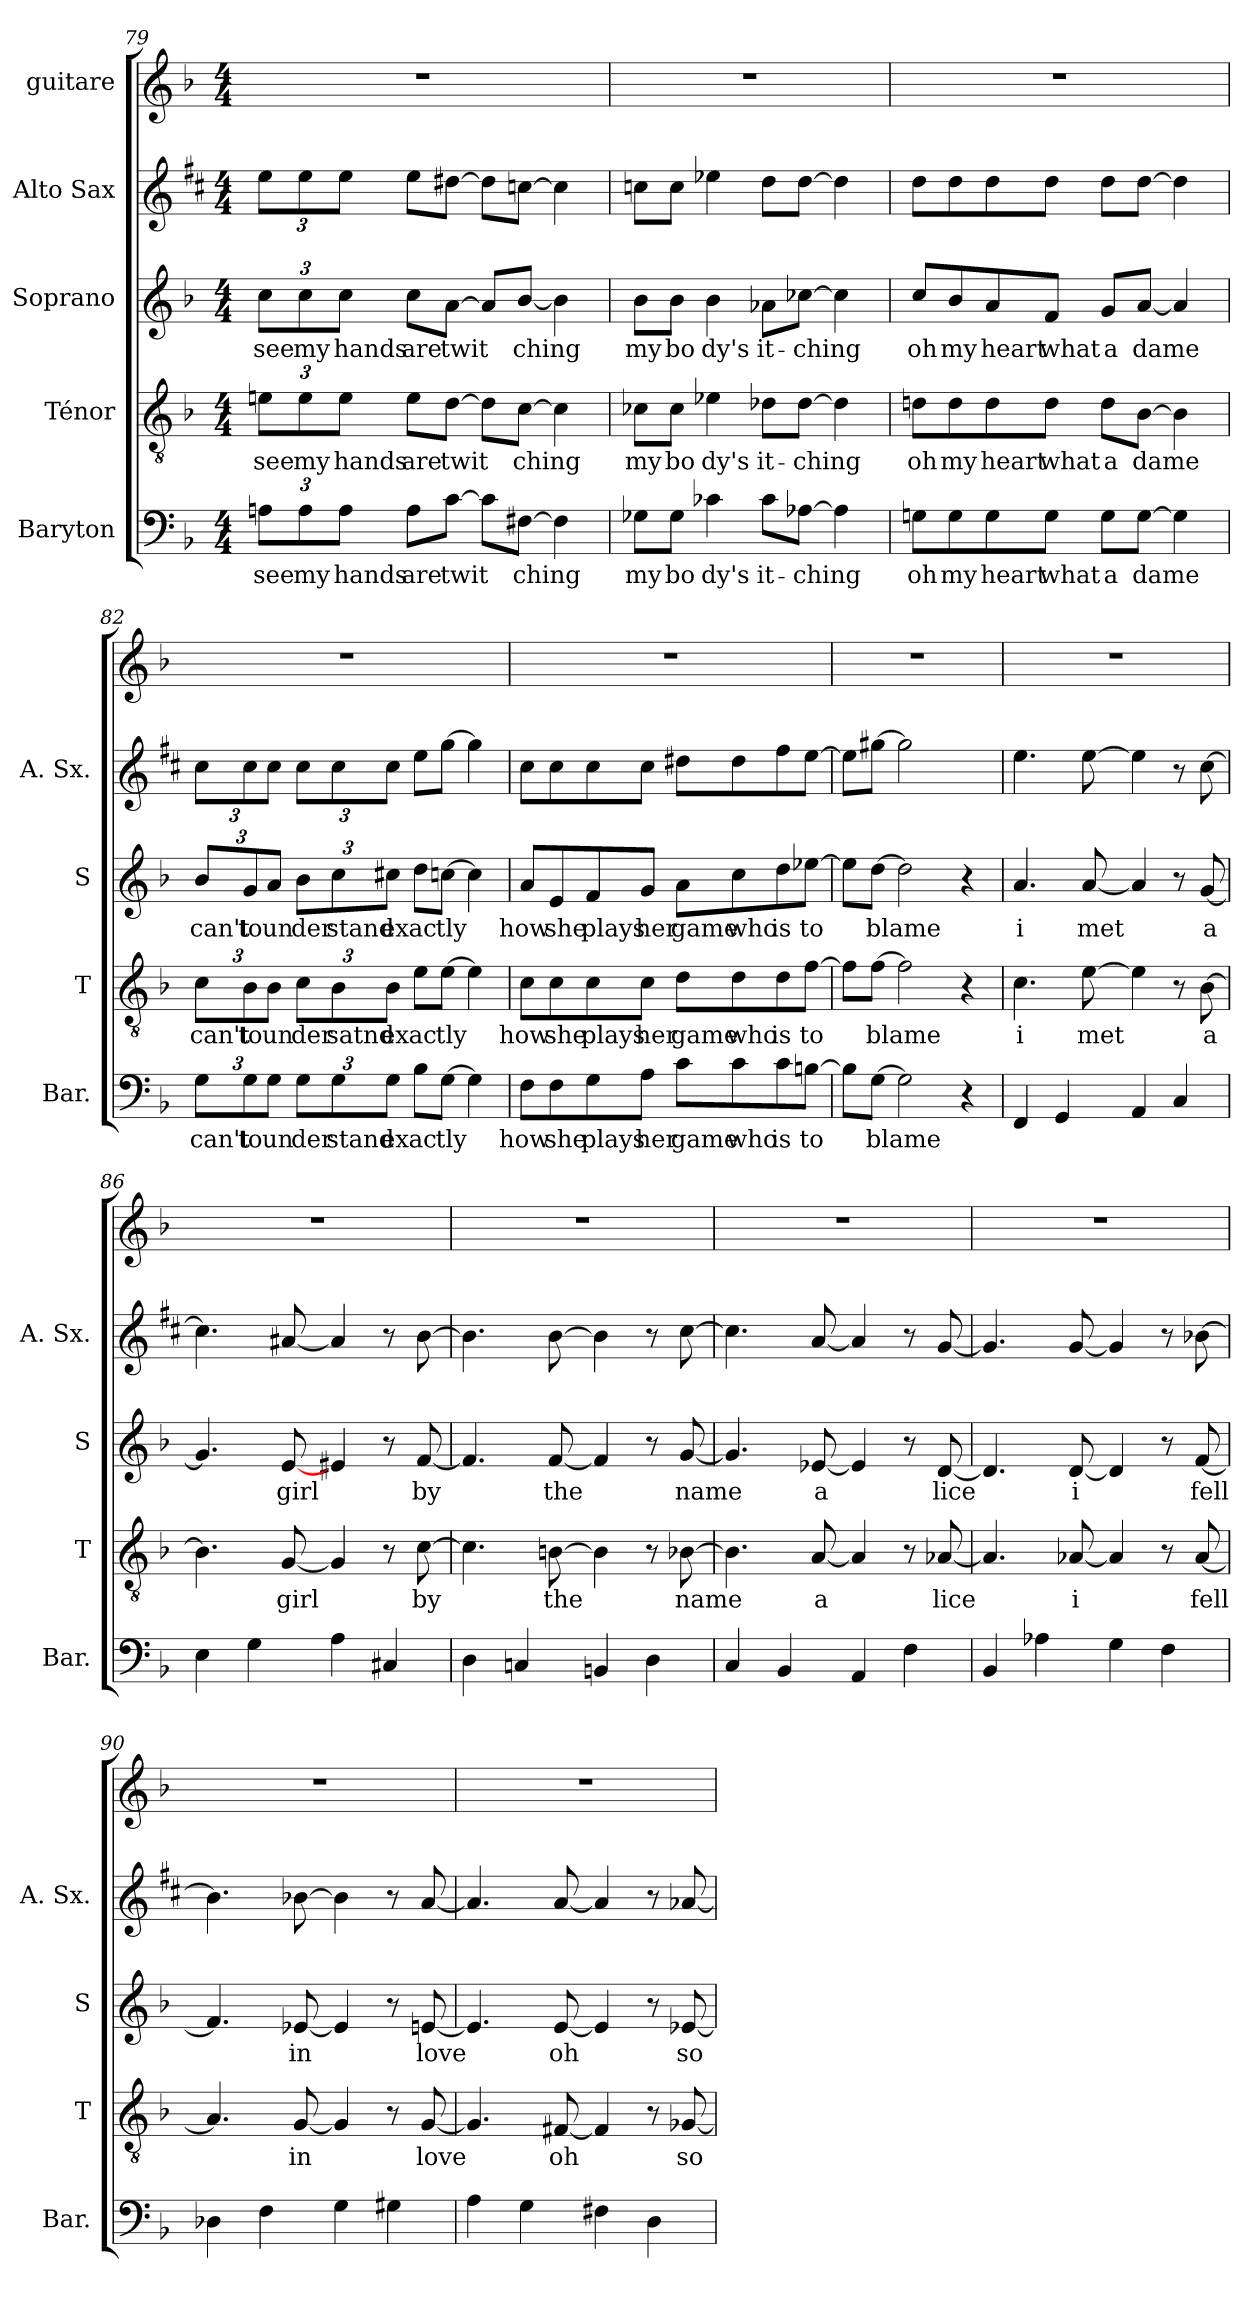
**kern	**text	**kern	**text	**kern	**text	**kern	**kern
*part5	*part5	*part4	*part4	*part3	*part3	*part2	*part1
*staff5	*staff5	*staff4	*staff4	*staff3	*staff3	*staff2	*staff1
*I"Baryton	*	*I"Ténor	*	*I"Soprano	*	*I"Alto Sax	*I"guitare
*I'Bar.	*	*I'T	*	*I'S	*	*I'A. Sx.	*
*clefF4	*	*clefGv2	*	*clefG2	*	*clefG2	*clefG2
*	*	*	*	*	*	*ITrd5c9	*
*k[b-]	*	*k[b-]	*	*k[b-]	*	*k[b-]	*k[b-]
*F:	*	*F:	*	*F:	*	*F:	*F:
*M4/4	*	*M4/4	*	*M4/4	*	*M4/4	*M4/4
=79	=79	=79	=79	=79	=79	=79	=79
!	!LO:LY:b	!	!LO:LY:b	!	!LO:LY:b	!	!
12An\L	see	12en\L	see	12cc\L	see	12g\L	1r
!	!LO:LY:b	!	!LO:LY:b	!	!LO:LY:b	!	!
12A\	my	12e\	my	12cc\	my	12g\	.
!	!LO:LY:b	!	!LO:LY:b	!	!LO:LY:b	!	!
12A\J	hands	12e\J	hands	12cc\J	hands	12g\J	.
!	!LO:LY:b	!	!LO:LY:b	!	!LO:LY:b	!	!
8A\L	are	8e\L	are	8cc\L	are	8g\L	.
!	!LO:LY:b	!	!LO:LY:b	!	!LO:LY:b	!	!
[8c\J	twit	[8d\J	twit	[8a\J	twit	[8f#X\J	.
8c\L]	.	8d\L]	.	8a/L]	.	8f#\L]	.
!	!LO:LY:b	!	!LO:LY:b	!	!LO:LY:b	!	!
[8F#X\J	ching	[8c\J	ching	[8b-/J	ching	[8e-X\J	.
4F#\]	.	4c\]	.	4b-\]	.	4e-\]	.
=80	=80	=80	=80	=80	=80	=80	=80
!	!LO:LY:b	!	!LO:LY:b	!	!LO:LY:b	!	!
8G-X\L	my	8c-X\L	my	8b-\L	my	8e-X\L	1r
!	!LO:LY:b	!	!LO:LY:b	!	!LO:LY:b	!	!
8G-\J	bo	8c-\J	bo	8b-\J	bo	8e-\J	.
!	!LO:LY:b	!	!LO:LY:b	!	!LO:LY:b	!	!
4c-X\	dy's	4e-X\	dy's	4b-\	dy's	4g-X\	.
!	!LO:LY:b	!	!LO:LY:b	!	!LO:LY:b	!	!
8c-\L	it-	8d-X\L	it-	8a-X\L	it-	8f\L	.
!	!LO:LY:b	!	!LO:LY:b	!	!LO:LY:b	!	!
[8A-X\J	-ching	[8d-\J	-ching	[8cc-X\J	-ching	[8f\J	.
4A-\]	.	4d-\]	.	4cc-\]	.	4f\]	.
!!LO:PB:g=z
=81	=81	=81	=81	=81	=81	=81	=81
!	!LO:LY:b	!	!LO:LY:b	!	!LO:LY:b	!	!
8Gn\L	oh	8dn\L	oh	8cc/L	oh	8f\L	1r
!	!LO:LY:b	!	!LO:LY:b	!	!LO:LY:b	!	!
8G\	my	8d\	my	8b-/	my	8f\	.
!	!LO:LY:b	!	!LO:LY:b	!	!LO:LY:b	!	!
8G\	heart	8d\	heart	8a/	heart	8f\	.
!	!LO:LY:b	!	!LO:LY:b	!	!LO:LY:b	!	!
8G\J	what	8d\J	what	8f/J	what	8f\J	.
!	!LO:LY:b	!	!LO:LY:b	!	!LO:LY:b	!	!
8G\L	a	8d\L	a	8g/L	a	8f\L	.
!	!LO:LY:b	!	!LO:LY:b	!	!LO:LY:b	!	!
[8G\J	dame	[8B-\J	dame	[8a/J	dame	[8f\J	.
4G\]	.	4B-\]	.	4a/]	.	4f\]	.
=82	=82	=82	=82	=82	=82	=82	=82
!	!LO:LY:b	!	!LO:LY:b	!	!LO:LY:b	!	!
12G\L	can't	12c\L	can't	12b-/L	can't	12e\L	1r
!	!LO:LY:b	!	!LO:LY:b	!	!LO:LY:b	!	!
12G\	to	12B-\	to	12g/	to	12e\	.
!	!LO:LY:b	!	!LO:LY:b	!	!LO:LY:b	!	!
12G\J	un	12B-\J	un	12a/J	un	12e\J	.
!	!LO:LY:b	!	!LO:LY:b	!	!LO:LY:b	!	!
12G\L	der	12c\L	der	12b-\L	der	12e\L	.
!	!LO:LY:b	!	!LO:LY:b	!	!LO:LY:b	!	!
12G\	stand	12B-\	satnd	12cc\	stand	12e\	.
!	!LO:LY:b	!	!LO:LY:b	!	!LO:LY:b	!	!
12G\J	ex	12B-\J	ex	12cc#X\J	ex	12e\J	.
!	!LO:LY:b	!	!LO:LY:b	!	!LO:LY:b	!	!
8B-\L	ac	8e\L	ac	8dd\L	ac	8g\L	.
!	!LO:LY:b	!	!LO:LY:b	!	!LO:LY:b	!	!
[8G\J	tly	[8e\J	tly	[8ccn\J	tly	[8b-\J	.
4G\]	.	4e\]	.	4cc\]	.	4b-\]	.
=83	=83	=83	=83	=83	=83	=83	=83
!	!LO:LY:b	!	!LO:LY:b	!	!LO:LY:b	!	!
8F\L	how	8c\L	how	8a/L	how	8e\L	1r
!	!LO:LY:b	!	!LO:LY:b	!	!LO:LY:b	!	!
8F\	she	8c\	she	8e/	she	8e\	.
!	!LO:LY:b	!	!LO:LY:b	!	!LO:LY:b	!	!
8G\	plays	8c\	plays	8f/	plays	8e\	.
!	!LO:LY:b	!	!LO:LY:b	!	!LO:LY:b	!	!
8A\J	her	8c\J	her	8g/J	her	8e\J	.
!	!LO:LY:b	!	!LO:LY:b	!	!LO:LY:b	!	!
8c\L	game	8d\L	game	8a\L	game	8f#X\L	.
!	!LO:LY:b	!	!LO:LY:b	!	!LO:LY:b	!	!
8c\	who	8d\	who	8cc\	who	8f#\	.
!	!LO:LY:b	!	!LO:LY:b	!	!LO:LY:b	!	!
8c\	is	8d\	is	8dd\	is	8a\	.
!	!LO:LY:b	!	!LO:LY:b	!	!LO:LY:b	!	!
[8Bn\J	to	[8f\J	to	[8ee-X\J	to	[8g\J	.
=84	=84	=84	=84	=84	=84	=84	=84
8B\L]	.	8f\L]	.	8ee-\L]	.	8g\L]	1r
!	!LO:LY:b	!	!LO:LY:b	!	!LO:LY:b	!	!
[8G\J	blame	[8f\J	blame	[8dd\J	blame	[8bn\J	.
2G\]	.	2f\]	.	2dd\]	.	2b\]	.
4r	.	4r	.	4r	.	4ryy	.
!!LO:LB:g=z
=85	=85	=85	=85	=85	=85	=85	=85
!	!	!	!LO:LY:b	!	!LO:LY:b	!	!
4FF/	.	4.c\	i	4.a/	i	4.g\	1r
4GG/	.	.	.	.	.	.	.
!	!	!	!LO:LY:b	!	!LO:LY:b	!	!
.	.	[8e\	met	[8a/	met	[8g\	.
4AA/	.	4e\]	.	4a/]	.	4g\]	.
4C/	.	8r	.	8r	.	8r	.
!	!	!	!LO:LY:b	!	!LO:LY:b	!	!
.	.	[8B-\	a	[8g/	a	[8e\	.
=86	=86	=86	=86	=86	=86	=86	=86
4E\	.	4.B-\]	.	4.g/]	.	4.e\]	1r
4G\	.	.	.	.	.	.	.
!	!	!	!LO:LY:b	!	!LO:LY:b	!	!
.	.	[8G/	girl	[8e/	girl	[8c#X/	.
4A\	.	4G/]	.	4e#/	.	4c#/]	.
4C#X/	.	8r	.	8r	.	8r	.
!	!	!	!LO:LY:b	!	!LO:LY:b	!	!
.	.	[8c\	by	[8f/	by	[8d\	.
=87	=87	=87	=87	=87	=87	=87	=87
4D\	.	4.c\]	.	4.f/]	.	4.d\]	1r
4Cn/	.	.	.	.	.	.	.
!	!	!	!LO:LY:b	!	!LO:LY:b	!	!
.	.	[8Bn\	the	[8f/	the	[8d\	.
4BBn/	.	4B\]	.	4f/]	.	4d\]	.
4D\	.	8r	.	8r	.	8r	.
!	!	!	!LO:LY:b	!	!LO:LY:b	!	!
.	.	[8B-X\	name	[8g/	name	[8e\	.
=88	=88	=88	=88	=88	=88	=88	=88
4C/	.	4.B-\]	.	4.g/]	.	4.e\]	1r
4BB-/	.	.	.	.	.	.	.
!	!	!	!LO:LY:b	!	!LO:LY:b	!	!
.	.	[8A/	a	[8e-X/	a	[8c/	.
4AA/	.	4A/]	.	4e-/]	.	4c/]	.
4F\	.	8r	.	8r	.	8r	.
!	!	!	!LO:LY:b	!	!LO:LY:b	!	!
.	.	[8A-X/	lice	[8d/	lice	[8B-/	.
!!LO:PB:g=z
=89	=89	=89	=89	=89	=89	=89	=89
4BB-/	.	4.A-/]	.	4.d/]	.	4.B-/]	1r
4A-X\	.	.	.	.	.	.	.
!	!	!	!LO:LY:b	!	!LO:LY:b	!	!
.	.	[8A-X/	i	[8d/	i	[8B-/	.
4G\	.	4A-/]	.	4d/]	.	4B-/]	.
4F\	.	8r	.	8r	.	8r	.
!	!	!	!LO:LY:b	!	!LO:LY:b	!	!
.	.	[8A-/	fell	[8f/	fell	[8d-X\	.
=90	=90	=90	=90	=90	=90	=90	=90
4D-X\	.	4.A-/]	.	4.f/]	.	4.d-\]	1r
4F\	.	.	.	.	.	.	.
!	!	!	!LO:LY:b	!	!LO:LY:b	!	!
.	.	[8G/	in	[8e-X/	in	[8d-X\	.
4G\	.	4G/]	.	4e-/]	.	4d-\]	.
4G#X\	.	8r	.	8r	.	8r	.
!	!	!	!LO:LY:b	!	!LO:LY:b	!	!
.	.	[8G/	love	[8en/	love	[8c/	.
=91	=91	=91	=91	=91	=91	=91	=91
4A\	.	4.G/]	.	4.e/]	.	4.c/]	1r
4G\	.	.	.	.	.	.	.
!	!	!	!LO:LY:b	!	!LO:LY:b	!	!
.	.	[8F#X/	oh	[8e/	oh	[8c/	.
4F#X\	.	4F#/]	.	4e/]	.	4c/]	.
4D\	.	8r	.	8r	.	8r	.
!	!	!	!LO:LY:b	!	!LO:LY:b	!	!
.	.	[8G-X/	so	[8e-X/	so	[8c-X/	.
=	=	=	=	=	=	=	=
*-	*-	*-	*-	*-	*-	*-	*-
